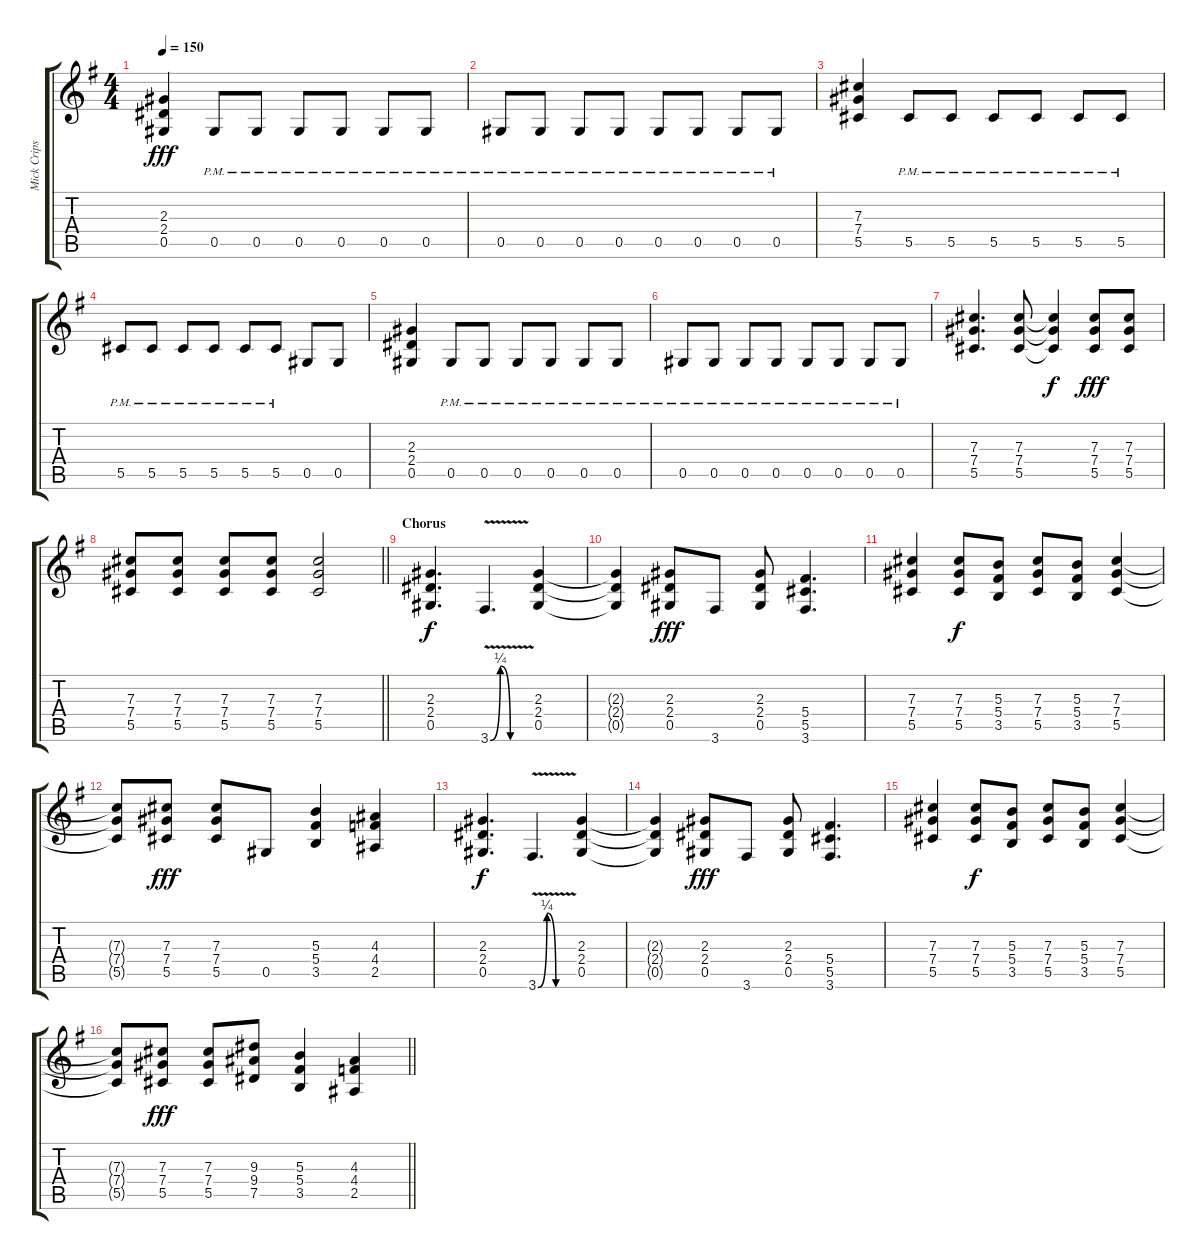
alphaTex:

\track ("Mick Crips - Rhytm Guitar" "Mick Crips") {instrument overdrivenguitar}
\staff {score tabs}
\tuning (Eb4 Bb3 Gb3 Db3 Ab2 Eb2) {hide}
\ts (4 4)
\tempo 150
\clef g2
\ks g
(2.3 2.4 0.5).4{dy fff} 0.5{pm}.8 0.5{pm}.8 0.5{pm}.8 0.5{pm}.8 0.5{pm}.8 0.5{pm}.8 |
0.5{pm}.8 0.5{pm}.8 0.5{pm}.8 0.5{pm}.8 0.5{pm}.8 0.5{pm}.8 0.5{pm}.8 0.5{pm}.8 |
(7.3 7.4 5.5).4 5.5{pm}.8 5.5{pm}.8 5.5{pm}.8 5.5{pm}.8 5.5{pm}.8 5.5{pm}.8 |
5.5{pm}.8 5.5{pm}.8 5.5{pm}.8 5.5{pm}.8 5.5{pm}.8 5.5{pm}.8 0.5.8 0.5.8 |
(2.3 2.4 0.5).4 0.5{pm}.8 0.5{pm}.8 0.5{pm}.8 0.5{pm}.8 0.5{pm}.8 0.5{pm}.8 |
0.5{pm}.8 0.5{pm}.8 0.5{pm}.8 0.5{pm}.8 0.5{pm}.8 0.5{pm}.8 0.5{pm}.8 0.5{pm}.8 |
(7.3 7.4 5.5).4{d} (7.3 7.4 5.5).8 (7.3{t} 7.4{t} 5.5{t}).4{dy f} (7.3 7.4 5.5).8{dy fff} (7.3 7.4 5.5).8 |
\barLineRight lightlight
(7.3 7.4 5.5).8 (7.3 7.4 5.5).8 (7.3 7.4 5.5).8 (7.3 7.4 5.5).8 (7.3 7.4 5.5).2 |
\section ("" "Chorus")
(2.3 2.4 0.5).4{d dy f} 3.6{be (custom 0 0 15 1 30 0 60 0) v}.4{d} (2.3 2.4 0.5).4 |
(2.3{t} 2.4{t} 0.5{t}).4 (2.3 2.4 0.5).8{dy fff} 3.6.8 (2.3 2.4 0.5).8 (5.4 5.5 3.6).4{d} |
(7.3 7.4 5.5).4 (7.3 7.4 5.5).8{dy f} (5.3 5.4 3.5).8 (7.3 7.4 5.5).8 (5.3 5.4 3.5).8 (7.3 7.4 5.5).4 |
(7.3{t} 7.4{t} 5.5{t}).8 (7.3 7.4 5.5).8{dy fff} (7.3 7.4 5.5).8 0.5.8 (5.3 5.4 3.5).4 (4.3 4.4 2.5).4 |
(2.3 2.4 0.5).4{d dy f} 3.6{be (custom 0 0 15 1 30 0 60 0) v}.4{d} (2.3 2.4 0.5).4 |
(2.3{t} 2.4{t} 0.5{t}).4 (2.3 2.4 0.5).8{dy fff} 3.6.8 (2.3 2.4 0.5).8 (5.4 5.5 3.6).4{d} |
(7.3 7.4 5.5).4 (7.3 7.4 5.5).8{dy f} (5.3 5.4 3.5).8 (7.3 7.4 5.5).8 (5.3 5.4 3.5).8 (7.3 7.4 5.5).4 |
\barLineRight lightlight
(7.3{t} 7.4{t} 5.5{t}).8 (7.3 7.4 5.5).8{dy fff} (7.3 7.4 5.5).8 (9.3 9.4 7.5).8 (5.3 5.4 3.5).4 (4.3 4.4 2.5).4
